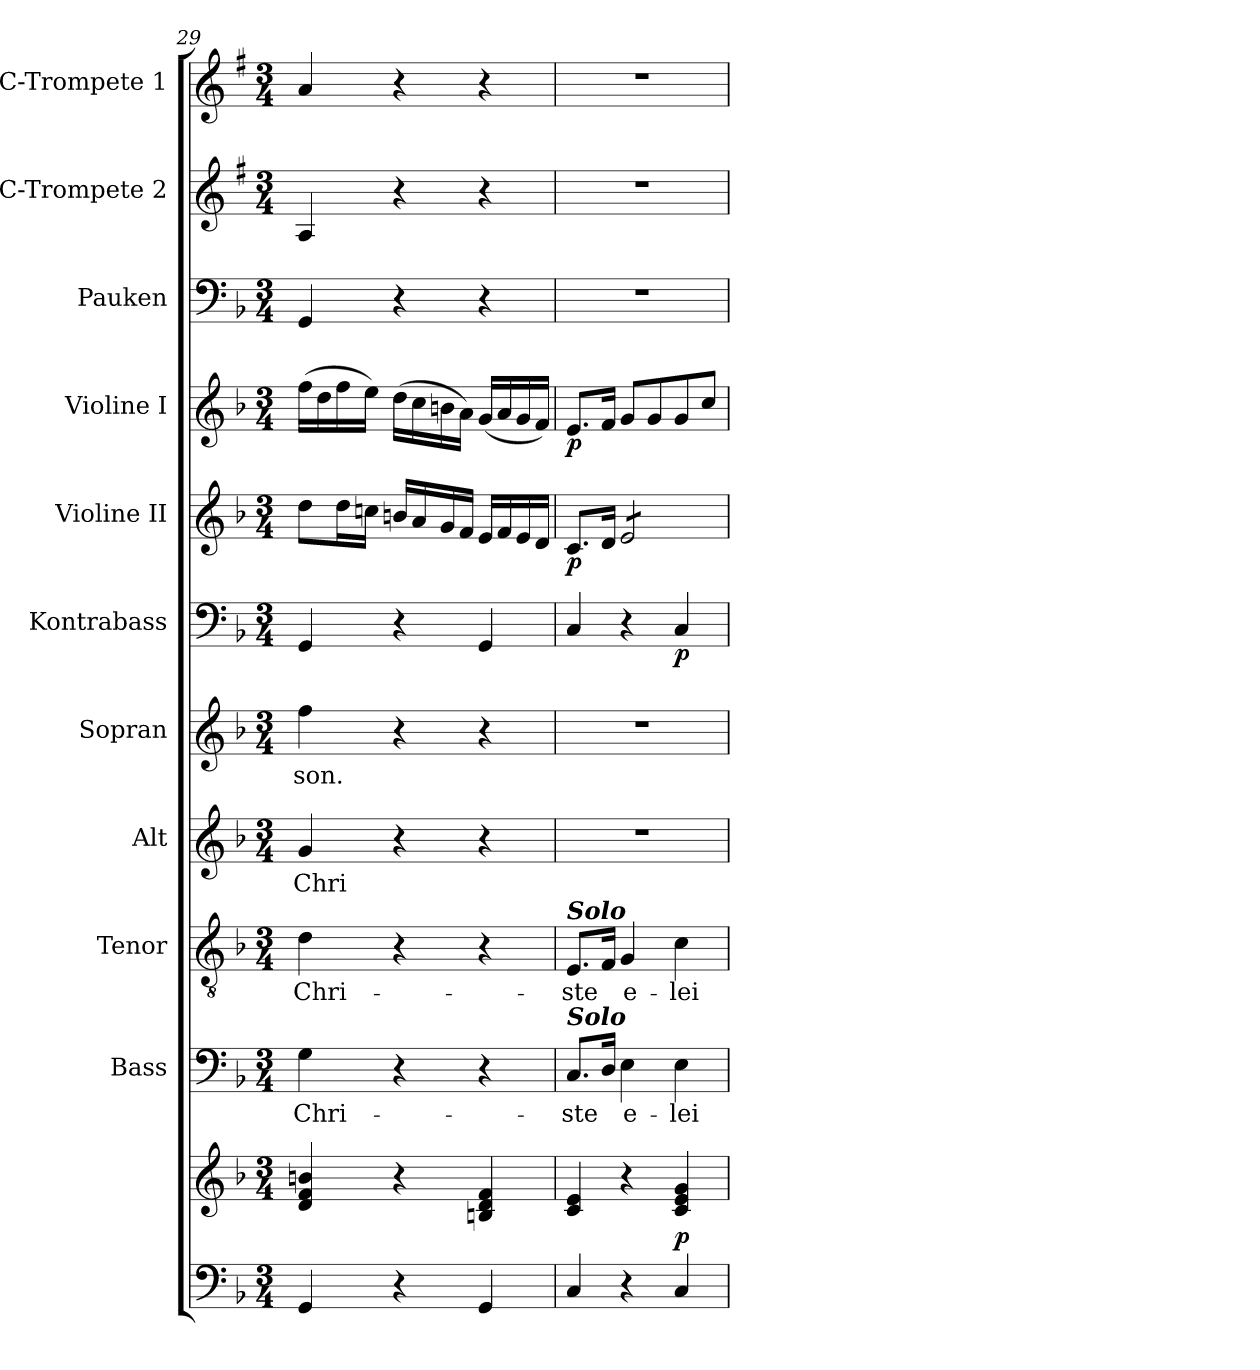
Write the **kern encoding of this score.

**kern	**kern	**dynam	**kern	**text	**kern	**text	**kern	**text	**kern	**text	**kern	**dynam	**kern	**dynam	**kern	**dynam	**kern	**kern	**kern
*part11	*part11	*part11	*part10	*part10	*part9	*part9	*part8	*part8	*part7	*part7	*part6	*part6	*part5	*part5	*part4	*part4	*part3	*part2	*part1
*staff12	*staff11	*staff11/12	*staff10	*staff10	*staff9	*staff9	*staff8	*staff8	*staff7	*staff7	*staff6	*staff6	*staff5	*staff5	*staff4	*staff4	*staff3	*staff2	*staff1
*	*	*	*I"Bass	*	*I"Tenor	*	*I"Alt	*	*I"Sopran	*	*I"Kontrabass	*	*I"Violine II	*	*I"Violine I	*	*I"Pauken	*I"C-Trompete 2	*I"C-Trompete 1
*	*	*	*I'B.	*	*I'T.	*	*I'A.	*	*I'S.	*	*I'Kb.	*	*I'Vl. II	*	*I'Vl. I	*	*I'Pk.	*I'C Trp. 2	*I'C Trp. 1
*clefF4	*clefG2	*	*clefF4	*	*clefGv2	*	*clefG2	*	*clefG2	*	*clefF4	*	*clefG2	*	*clefG2	*	*clefF4	*clefG2	*clefG2
*	*	*	*	*	*	*	*	*	*	*	*ITrd7c12	*	*	*	*	*	*	*ITrd1c2	*ITrd1c2
*k[b-]	*k[b-]	*	*k[b-]	*	*k[b-]	*	*k[b-]	*	*k[b-]	*	*k[b-]	*	*k[b-]	*	*k[b-]	*	*k[b-]	*k[b-]	*k[b-]
*F:	*F:	*	*F:	*	*F:	*	*F:	*	*F:	*	*F:	*	*F:	*	*F:	*	*F:	*F:	*F:
*M3/4	*M3/4	*	*M3/4	*	*M3/4	*	*M3/4	*	*M3/4	*	*M3/4	*	*M3/4	*	*M3/4	*	*M3/4	*M3/4	*M3/4
=29	=29	=29	=29	=29	=29	=29	=29	=29	=29	=29	=29	=29	=29	=29	=29	=29	=29	=29	=29
!	!	!	!	!LO:LY:b	!	!LO:LY:b	!	!LO:LY:b	!	!LO:LY:b	!	!	!	!	!	!	!	!	!
4GG/	4d/ 4f/ 4bn/	.	4G\	Chri-	4d\	Chri-	4g/	Chri-	4ff\	-son.	4GGG/	.	8dd\L	.	(>16ff\LL	.	4GG/	4G/	4g/
.	.	.	.	.	.	.	.	.	.	.	.	.	.	.	16dd\	.	.	.	.
.	.	.	.	.	.	.	.	.	.	.	.	.	16dd\L	.	16ff\	.	.	.	.
.	.	.	.	.	.	.	.	.	.	.	.	.	16ccn\JJ	.	16ee\JJ)	.	.	.	.
4r	4r	.	4r	.	4r	.	4r	.	4r	.	4r	.	16bn/LL	.	(>16dd\LL	.	4r	4r	4r
.	.	.	.	.	.	.	.	.	.	.	.	.	16a/	.	16cc\	.	.	.	.
.	.	.	.	.	.	.	.	.	.	.	.	.	16g/	.	16bn\	.	.	.	.
.	.	.	.	.	.	.	.	.	.	.	.	.	16f/JJ	.	16a\JJ)	.	.	.	.
4GG/	4Bn/ 4d/ 4f/	.	4r	.	4r	.	4r	.	4r	.	4GGG/	.	16e/LL	.	(<16g/LL	.	4r	4r	4r
.	.	.	.	.	.	.	.	.	.	.	.	.	16f/	.	16a/	.	.	.	.
.	.	.	.	.	.	.	.	.	.	.	.	.	16e/	.	16g/	.	.	.	.
.	.	.	.	.	.	.	.	.	.	.	.	.	16d/JJ	.	16f/JJ)	.	.	.	.
=30	=30	=30	=30	=30	=30	=30	=30	=30	=30	=30	=30	=30	=30	=30	=30	=30	=30	=30	=30
!	!	!	!	!	!LO:TX:a:Bi:t=Solo	!	!	!	!	!	!	!	!	!	!	!	!	!	!
!	!	!	!LO:TX:a:Bi:t=Solo	!	!	!	!	!	!	!	!	!	!	!	!	!	!	!	!
!	!	!	!	!LO:LY:b	!	!LO:LY:b	!	!	!	!	!	!	!	!LO:DY:b	!	!LO:DY:b	!	!	!
4C/	4c/ 4e/	.	8.C/L	-ste	8.E/L	-ste	2.r	.	2.r	.	4CC/	.	8.c/L	p	8.e/L	p	2.r	2.r	2.r
.	.	.	16D/Jk	.	16F/Jk	.	.	.	.	.	.	.	16d/Jk	.	16f/Jk	.	.	.	.
!	!	!	!	!LO:LY:b	!	!LO:LY:b	!	!	!	!	!	!	!	!	!	!	!	!	!
*	*	*	*	*	*	*	*	*	*	*	*	*	*tremolo	*	*	*	*	*	*
4r	4r	.	4E\	e-	4G/	e-	.	.	.	.	4r	.	8e/L	.	8g/L	.	.	.	.
.	.	.	.	.	.	.	.	.	.	.	.	.	8e/	.	8g/	.	.	.	.
!	!	!LO:DY:a=2	!	!LO:LY:b	!	!LO:LY:b	!	!	!	!	!	!LO:DY:b	!	!	!	!	!	!	!
4C/	4c/ 4e/ 4g/	p	4E\	-lei-	4c\	-lei-	.	.	.	.	4CC/	p	8e/	.	8g/	.	.	.	.
.	.	.	.	.	.	.	.	.	.	.	.	.	8e/J	.	8cc/J	.	.	.	.
*	*	*	*	*	*	*	*	*	*	*	*	*	*Xtremolo	*	*	*	*	*	*
=	=	=	=	=	=	=	=	=	=	=	=	=	=	=	=	=	=	=	=
*-	*-	*-	*-	*-	*-	*-	*-	*-	*-	*-	*-	*-	*-	*-	*-	*-	*-	*-	*-
